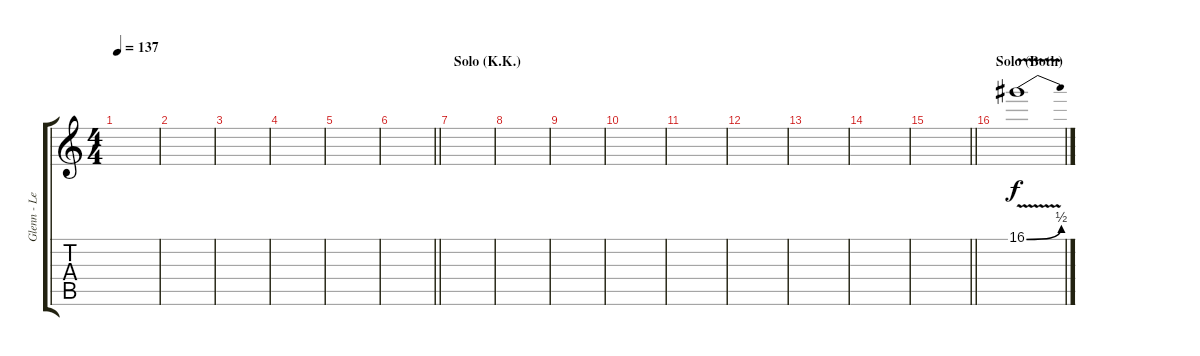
\track ("Glenn - Lead" "Glenn - Le") {instrument overdrivenguitar}
\staff {score tabs}
\tuning (E4 B3 G3 D3 A2 E2) {hide}
\ts (4 4)
\tempo 137
\clef g2
\ks c
|
|
|
|
|
\barLineRight lightlight
|
\section ("" "Solo (K.K.)")
|
|
|
|
|
|
|
|
\barLineRight lightlight
|
\section ("" "Solo (Both)")
16.1{be (bend 0 0 60 2) v}.1
